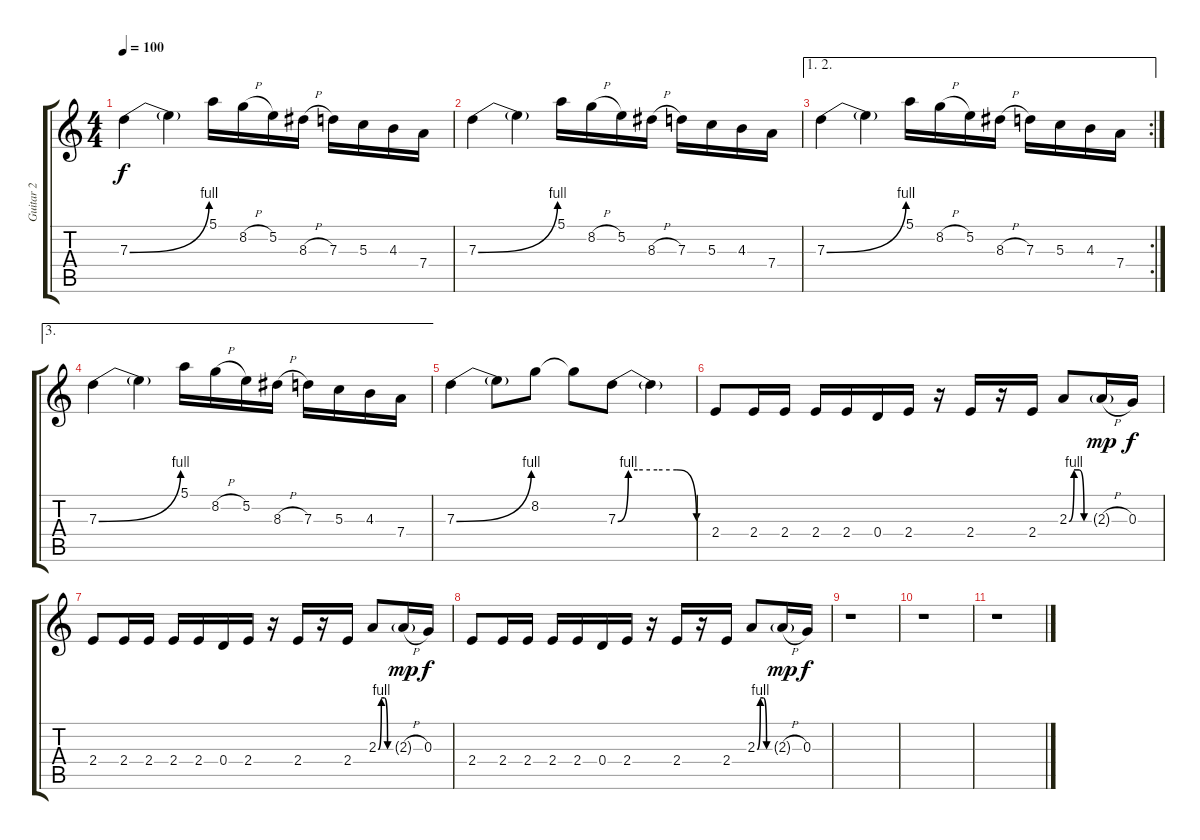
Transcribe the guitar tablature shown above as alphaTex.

\track ("Guitar 2" "Guitar 2") {instrument distortionguitar}
\staff {score tabs}
\tuning (E4 B3 G3 D3 A2 E2) {hide}
\ts (4 4)
\tempo 100
\clef g2
\ks c
7.3{be (bend 0 0 60 4)}.4{dy f} 7.3{t}.4 5.1.16 8.2{h}.16 5.2.16 8.3{h}.16 7.3.16 5.3.16 4.3.16 7.4.16 |
7.3{be (bend 0 0 60 4)}.4 7.3{t}.4 5.1.16 8.2{h}.16 5.2.16 8.3{h}.16 7.3.16 5.3.16 4.3.16 7.4.16 |
\ae (1 2)
\rc 2
7.3{be (bend 0 0 60 4)}.4 7.3{t}.4 5.1.16 8.2{h}.16 5.2.16 8.3{h}.16 7.3.16 5.3.16 4.3.16 7.4.16 |
\ae 3
7.3{be (bend 0 0 60 4)}.4 7.3{t}.4 5.1.16 8.2{h}.16 5.2.16 8.3{h}.16 7.3.16 5.3.16 4.3.16 7.4.16 |
7.3{be (bend 0 0 60 4)}.4 7.3{t}.8 8.2.8 8.2{t}.8 7.3{be (custom 0 0 8 4 15 4 30 4 45 4 60 0)}.8 7.3{t}.4 |
2.4.8 2.4.16 2.4.16 2.4.16 2.4.16 0.4.16 2.4.16 r.16 2.4.16 r.16 2.4.16 2.3{be (custom 0 0 15 4 30 4 45 0 60 0)}.8 2.3{h g}.16{dy mp} 0.3.16{dy f} |
2.4.8{volume 0} 2.4.16 2.4.16 2.4.16 2.4.16 0.4.16 2.4.16 r.16 2.4.16 r.16 2.4.16 2.3{be (custom 0 0 15 4 30 4 45 0 60 0)}.8 2.3{h g}.16{dy mp} 0.3.16{dy f} |
2.4.8 2.4.16 2.4.16 2.4.16 2.4.16 0.4.16 2.4.16 r.16 2.4.16 r.16 2.4.16 2.3{be (custom 0 0 15 4 30 4 45 0 60 0)}.8 2.3{h g}.16{dy mp} 0.3.16{dy f} |
r.1 |
r.1 |
r.1
